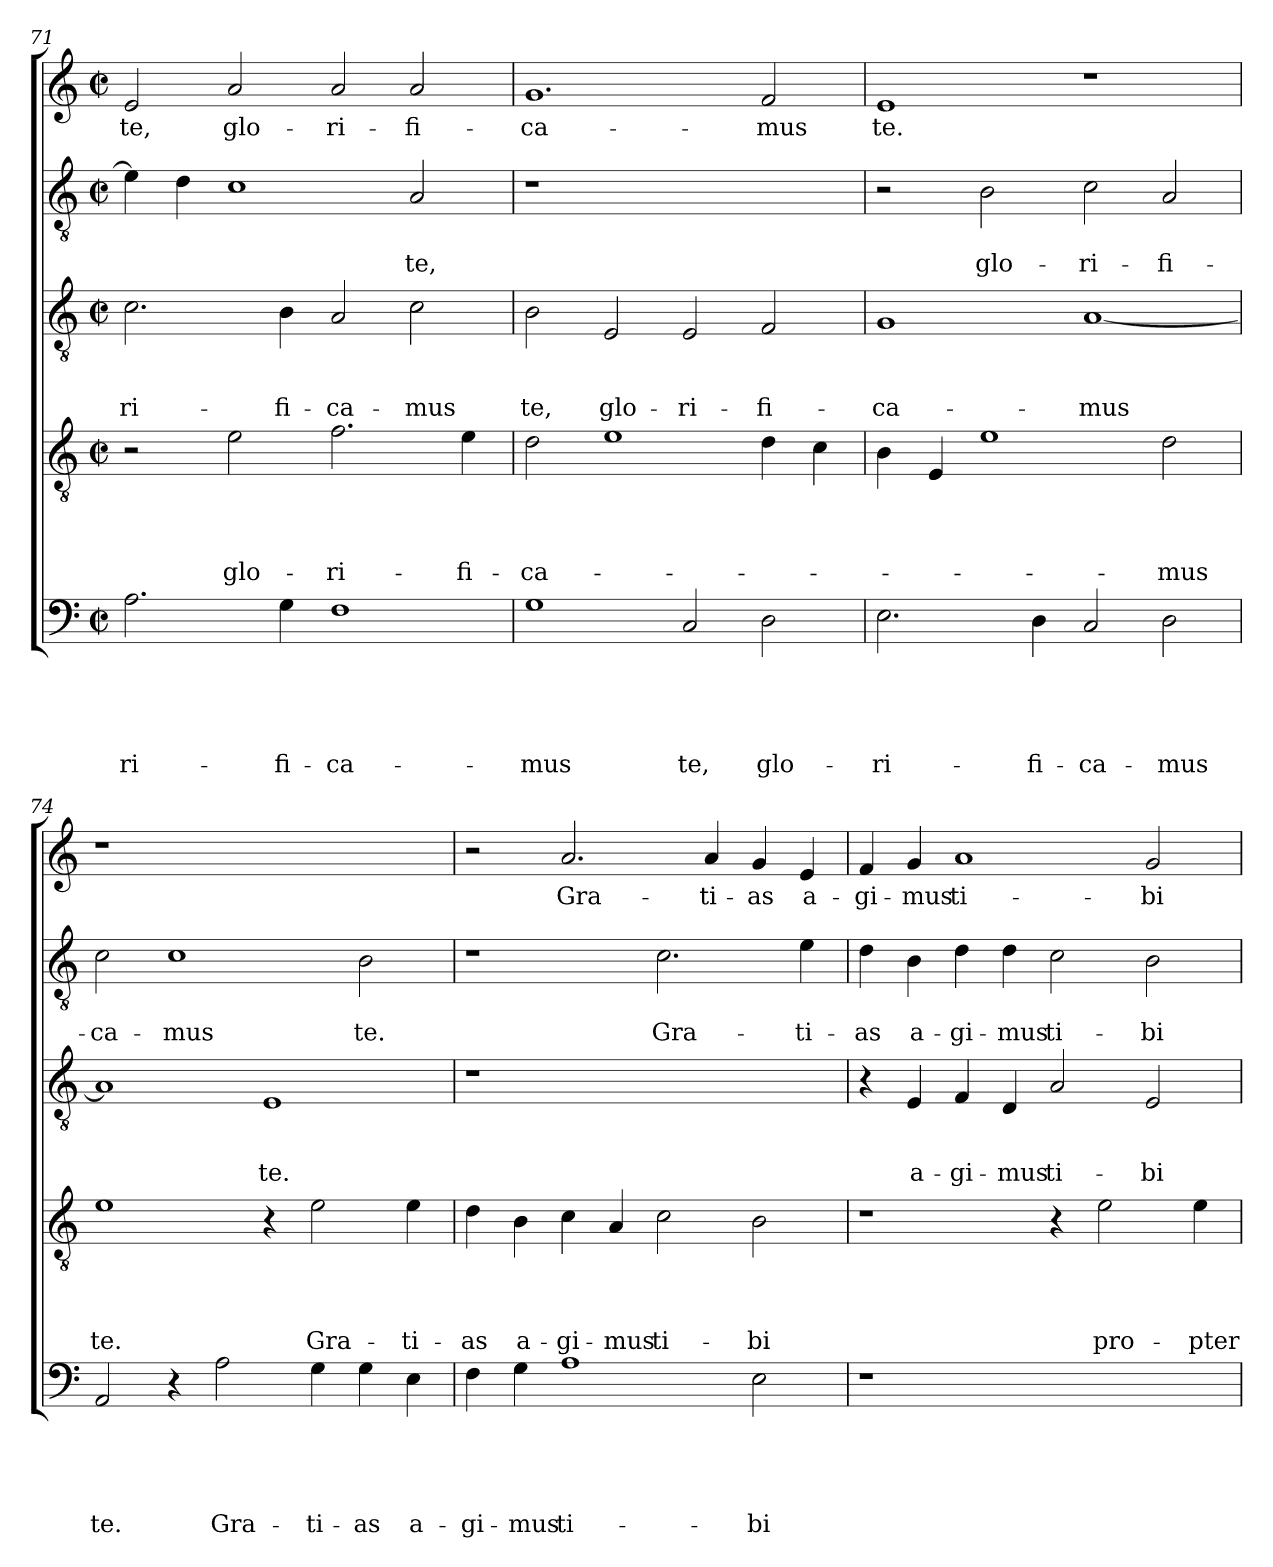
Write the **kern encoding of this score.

**kern	**text	**text	**text	**text	**text	**kern	**text	**text	**text	**text	**kern	**text	**text	**text	**kern	**text	**text	**kern	**text
*part5	*part5	*part5	*part5	*part5	*part5	*part4	*part4	*part4	*part4	*part4	*part3	*part3	*part3	*part3	*part2	*part2	*part2	*part1	*part1
*staff5	*staff5	*staff5	*staff5	*staff5	*staff5	*staff4	*staff4	*staff4	*staff4	*staff4	*staff3	*staff3	*staff3	*staff3	*staff2	*staff2	*staff2	*staff1	*staff1
*clefF4	*	*	*	*	*	*clefGv2	*	*	*	*	*clefGv2	*	*	*	*clefGv2	*	*	*clefG2	*
*k[]	*	*	*	*	*	*k[]	*	*	*	*	*k[]	*	*	*	*k[]	*	*	*k[]	*
*C:	*	*	*	*	*	*C:	*	*	*	*	*C:	*	*	*	*C:	*	*	*C:	*
*M2/2	*	*	*	*	*	*M2/2	*	*	*	*	*M2/2	*	*	*	*M2/2	*	*	*M2/2	*
*met(c|)	*	*	*	*	*	*met(c|)	*	*	*	*	*met(c|)	*	*	*	*met(c|)	*	*	*met(c|)	*
=71	=71	=71	=71	=71	=71	=71	=71	=71	=71	=71	=71	=71	=71	=71	=71	=71	=71	=71	=71
2.A\	.	.	.	.	-ri-	2r	.	.	.	.	2.c\	.	.	-ri-	4e\]	.	.	2e/	te,
.	.	.	.	.	.	.	.	.	.	.	.	.	.	.	4d\	.	.	.	.
.	.	.	.	.	.	2e\	.	.	.	glo-	.	.	.	.	1c	.	.	2a/	glo-
4G\	.	.	.	.	-fi-	.	.	.	.	.	4B\	.	.	-fi-	.	.	.	.	.
1F	.	.	.	.	-ca-	2.f\	.	.	.	-ri-	2A/	.	.	-ca-	.	.	.	2a/	-ri-
.	.	.	.	.	.	.	.	.	.	.	2c\	.	.	-mus	2A/	.	te,	2a/	-fi-
.	.	.	.	.	.	4e\	.	.	.	-fi-	.	.	.	.	.	.	.	.	.
=72	=72	=72	=72	=72	=72	=72	=72	=72	=72	=72	=72	=72	=72	=72	=72	=72	=72	=72	=72
1G	.	.	.	.	-mus	2d\	.	.	.	-ca-	2B\	.	.	te,	1r	.	.	1.g	-ca-
.	.	.	.	.	.	1e	.	.	.	.	2E/	.	.	glo-	.	.	.	.	.
2C/	.	.	.	.	te,	.	.	.	.	.	2E/	.	.	-ri-	1ryy	.	.	.	.
2D\	.	.	.	.	glo-	4d\	.	.	.	.	2F/	.	.	-fi-	.	.	.	2f/	-mus
.	.	.	.	.	.	4c\	.	.	.	.	.	.	.	.	.	.	.	.	.
=73	=73	=73	=73	=73	=73	=73	=73	=73	=73	=73	=73	=73	=73	=73	=73	=73	=73	=73	=73
2.E\	.	.	.	.	-ri-	4B\	.	.	.	.	1G	.	.	-ca-	2r	.	.	1e	te.
.	.	.	.	.	.	4E/	.	.	.	.	.	.	.	.	.	.	.	.	.
.	.	.	.	.	.	1e	.	.	.	.	.	.	.	.	2B\	.	glo-	.	.
4D\	.	.	.	.	-fi-	.	.	.	.	.	.	.	.	.	.	.	.	.	.
2C/	.	.	.	.	-ca-	.	.	.	.	.	[1A	.	.	-mus	2c\	.	-ri-	1r	.
2D\	.	.	.	.	-mus	2d\	.	.	.	-mus	.	.	.	.	2A/	.	-fi-	.	.
=74	=74	=74	=74	=74	=74	=74	=74	=74	=74	=74	=74	=74	=74	=74	=74	=74	=74	=74	=74
2AA/	.	.	.	.	te.	1e	.	.	.	te.	1A]	.	.	.	2c\	.	-ca-	1r	.
4r	.	.	.	.	.	.	.	.	.	.	.	.	.	.	1c	.	-mus	.	.
2A\	.	.	.	.	Gra-	.	.	.	.	.	.	.	.	.	.	.	.	.	.
.	.	.	.	.	.	4r	.	.	.	.	1E	.	.	te.	.	.	.	1ryy	.
4G\	.	.	.	.	-ti-	2e\	.	.	.	Gra-	.	.	.	.	.	.	.	.	.
4G\	.	.	.	.	-as	.	.	.	.	.	.	.	.	.	2B\	.	te.	.	.
4E\	.	.	.	.	a-	4e\	.	.	.	-ti-	.	.	.	.	.	.	.	.	.
!!LO:LB:g=z
=75	=75	=75	=75	=75	=75	=75	=75	=75	=75	=75	=75	=75	=75	=75	=75	=75	=75	=75	=75
4F\	.	.	.	.	-gi-	4d\	.	.	.	-as	1r	.	.	.	1r	.	.	2r	.
4G\	.	.	.	.	-mus	4B\	.	.	.	a-	.	.	.	.	.	.	.	.	.
1A	.	.	.	.	ti-	4c\	.	.	.	-gi-	.	.	.	.	.	.	.	2.a/	Gra-
.	.	.	.	.	.	4A/	.	.	.	-mus	.	.	.	.	.	.	.	.	.
.	.	.	.	.	.	2c\	.	.	.	ti-	1ryy	.	.	.	2.c\	.	Gra-	.	.
.	.	.	.	.	.	.	.	.	.	.	.	.	.	.	.	.	.	4a/	-ti-
2E\	.	.	.	.	-bi	2B\	.	.	.	-bi	.	.	.	.	.	.	.	4g/	-as
.	.	.	.	.	.	.	.	.	.	.	.	.	.	.	4e\	.	-ti-	4e/	a-
=76	=76	=76	=76	=76	=76	=76	=76	=76	=76	=76	=76	=76	=76	=76	=76	=76	=76	=76	=76
1r	.	.	.	.	.	1r	.	.	.	.	4r	.	.	.	4d\	.	-as	4f/	-gi-
.	.	.	.	.	.	.	.	.	.	.	4E/	.	.	a-	4B\	.	a-	4g/	-mus
.	.	.	.	.	.	.	.	.	.	.	4F/	.	.	-gi-	4d\	.	-gi-	1a	ti-
.	.	.	.	.	.	.	.	.	.	.	4D/	.	.	-mus	4d\	.	-mus	.	.
1ryy	.	.	.	.	.	4r	.	.	.	.	2A/	.	.	ti-	2c\	.	ti-	.	.
.	.	.	.	.	.	2e\	.	.	.	pro-	.	.	.	.	.	.	.	.	.
.	.	.	.	.	.	.	.	.	.	.	2E/	.	.	-bi	2B\	.	-bi	2g/	-bi
.	.	.	.	.	.	4e\	.	.	.	-pter	.	.	.	.	.	.	.	.	.
=	=	=	=	=	=	=	=	=	=	=	=	=	=	=	=	=	=	=	=
*-	*-	*-	*-	*-	*-	*-	*-	*-	*-	*-	*-	*-	*-	*-	*-	*-	*-	*-	*-
